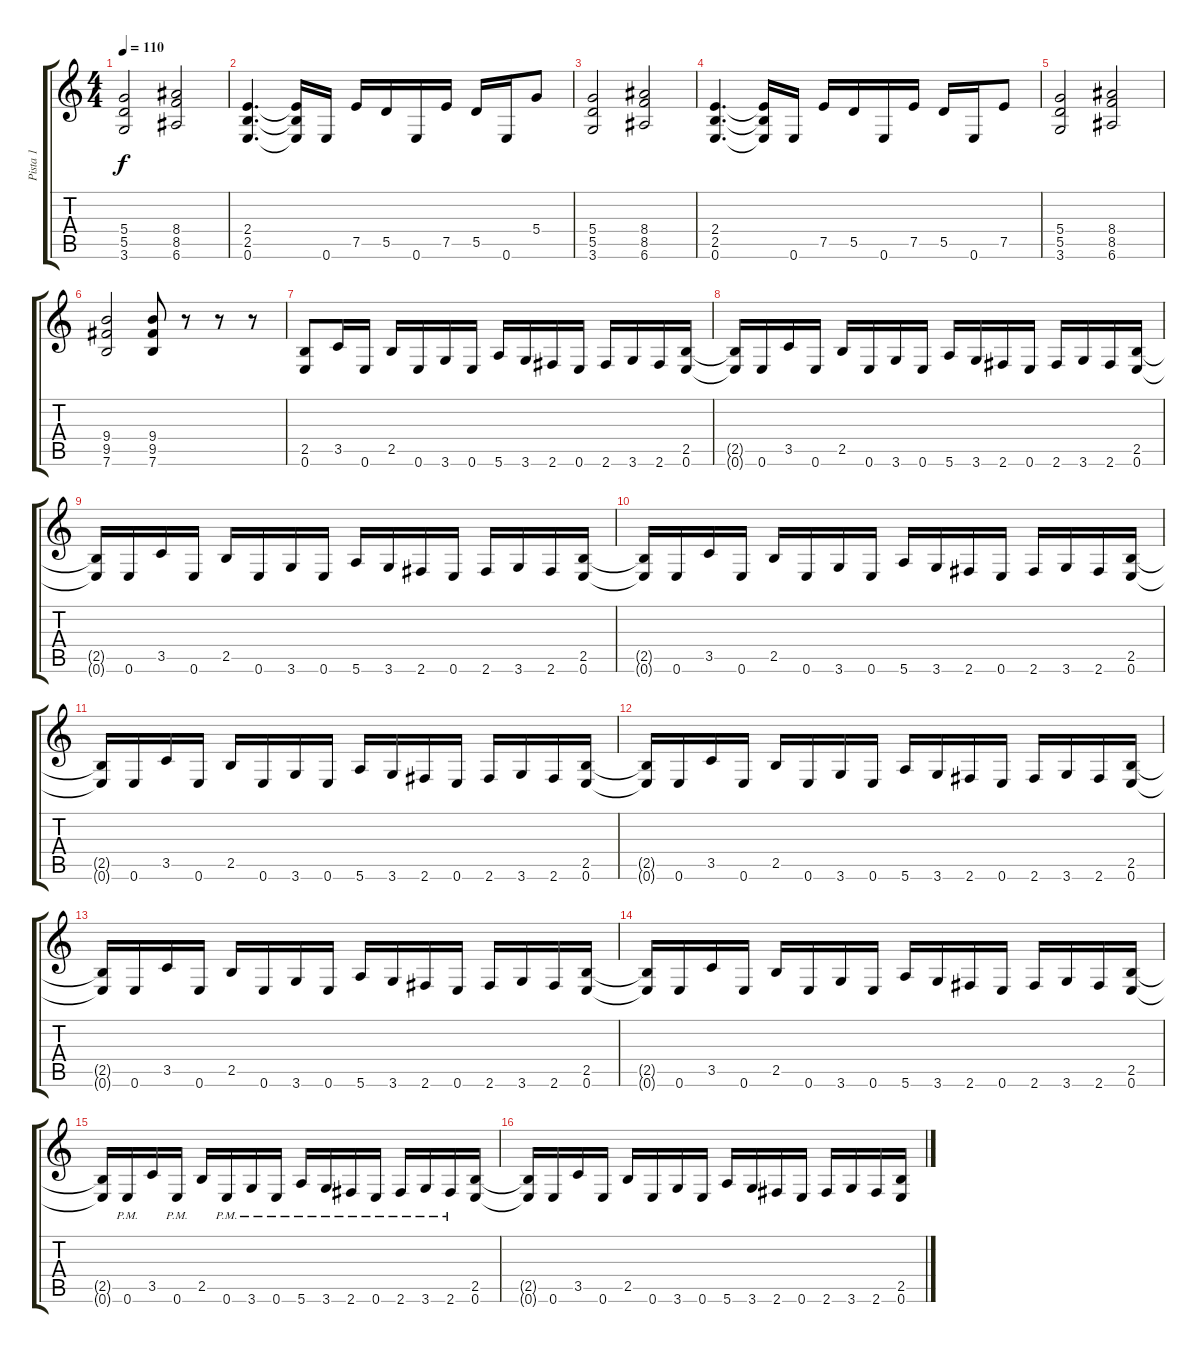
\track ("Pista 1" "Pista 1") {instrument distortionguitar}
\staff {score tabs}
\tuning (E4 B3 G3 D3 A2 E2) {hide}
\ts (4 4)
\tempo 110
\clef g2
\ks c
(5.4 5.5 3.6).2{dy f} (8.4 8.5 6.6).2 |
(2.4 2.5 0.6).4{d} (2.4{t} 2.5{t} 0.6{t}).16 0.6.16 7.5.16 5.5.16 0.6.16 7.5.16 5.5.16 0.6.16 5.4.8 |
(5.4 5.5 3.6).2 (8.4 8.5 6.6).2 |
(2.4 2.5 0.6).4{d} (2.4{t} 2.5{t} 0.6{t}).16 0.6.16 7.5.16 5.5.16 0.6.16 7.5.16 5.5.16 0.6.16 7.5.8 |
(5.4 5.5 3.6).2 (8.4 8.5 6.6).2 |
(9.4 9.5 7.6).2 (9.4 9.5 7.6).8 r.8 r.8 r.8 |
(2.5 0.6).8 3.5.16 0.6.16 2.5.16 0.6.16 3.6.16 0.6.16 5.6.16 3.6.16 2.6.16 0.6.16 2.6.16 3.6.16 2.6.16 (2.5 0.6).16 |
(2.5{t} 0.6{t}).16 0.6.16 3.5.16 0.6.16 2.5.16 0.6.16 3.6.16 0.6.16 5.6.16 3.6.16 2.6.16 0.6.16 2.6.16 3.6.16 2.6.16 (2.5 0.6).16 |
(2.5{t} 0.6{t}).16 0.6.16 3.5.16 0.6.16 2.5.16 0.6.16 3.6.16 0.6.16 5.6.16 3.6.16 2.6.16 0.6.16 2.6.16 3.6.16 2.6.16 (2.5 0.6).16 |
(2.5{t} 0.6{t}).16 0.6.16 3.5.16 0.6.16 2.5.16 0.6.16 3.6.16 0.6.16 5.6.16 3.6.16 2.6.16 0.6.16 2.6.16 3.6.16 2.6.16 (2.5 0.6).16 |
(2.5{t} 0.6{t}).16 0.6.16 3.5.16 0.6.16 2.5.16 0.6.16 3.6.16 0.6.16 5.6.16 3.6.16 2.6.16 0.6.16 2.6.16 3.6.16 2.6.16 (2.5 0.6).16 |
(2.5{t} 0.6{t}).16 0.6.16 3.5.16 0.6.16 2.5.16 0.6.16 3.6.16 0.6.16 5.6.16 3.6.16 2.6.16 0.6.16 2.6.16 3.6.16 2.6.16 (2.5 0.6).16 |
(2.5{t} 0.6{t}).16 0.6.16 3.5.16 0.6.16 2.5.16 0.6.16 3.6.16 0.6.16 5.6.16 3.6.16 2.6.16 0.6.16 2.6.16 3.6.16 2.6.16 (2.5 0.6).16 |
(2.5{t} 0.6{t}).16 0.6.16 3.5.16 0.6.16 2.5.16 0.6.16 3.6.16 0.6.16 5.6.16 3.6.16 2.6.16 0.6.16 2.6.16 3.6.16 2.6.16 (2.5 0.6).16 |
(2.5{t} 0.6{t}).16 0.6{pm}.16 3.5.16 0.6{pm}.16 2.5.16 0.6{pm}.16 3.6{pm}.16 0.6{pm}.16 5.6{pm}.16 3.6{pm}.16 2.6{pm}.16 0.6{pm}.16 2.6{pm}.16 3.6{pm}.16 2.6{pm}.16 (2.5 0.6).16 |
(2.5{t} 0.6{t}).16 0.6.16 3.5.16 0.6.16 2.5.16 0.6.16 3.6.16 0.6.16 5.6.16 3.6.16 2.6.16 0.6.16 2.6.16 3.6.16 2.6.16 (2.5 0.6).16
